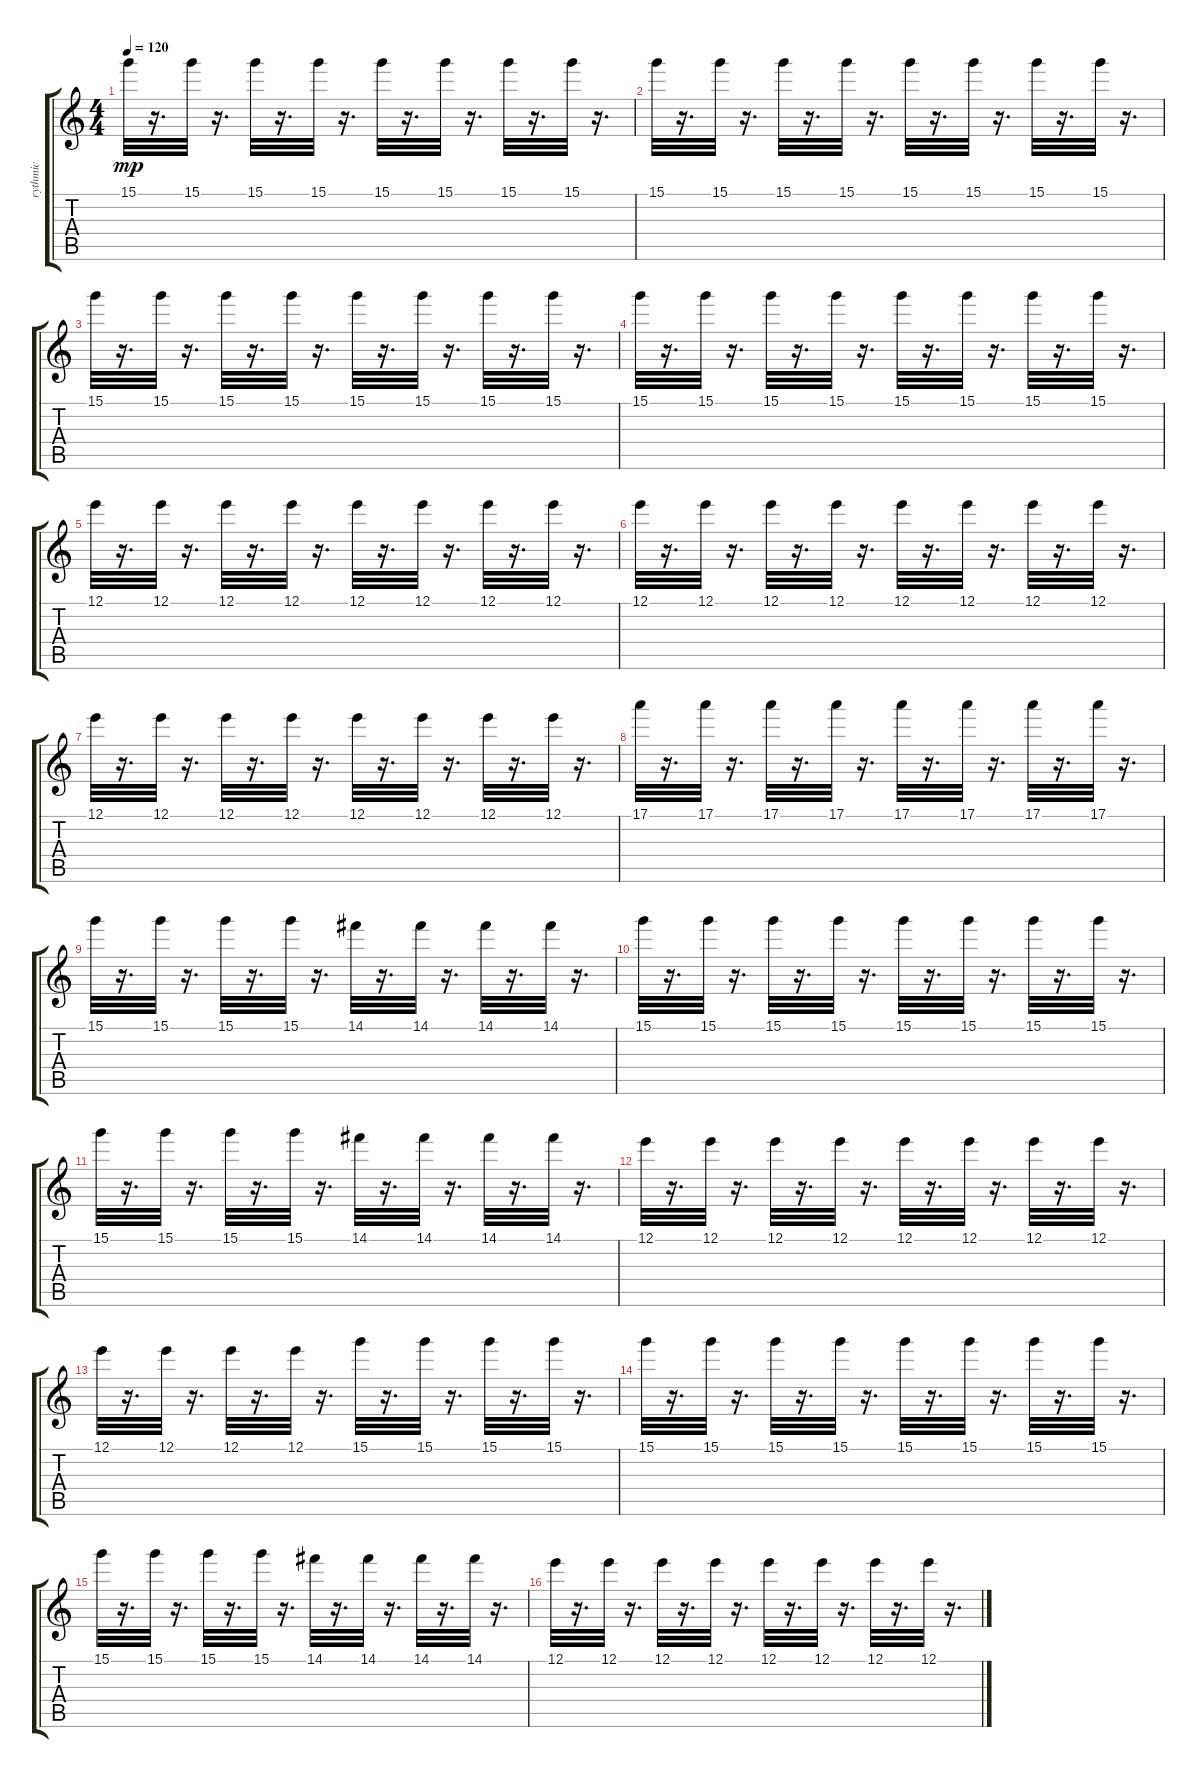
\track ("rythmic" "rythmic") {instrument banjo}
\staff {score tabs}
\tuning (E4 B3 G3 D3 A2 E2) {hide}
\displaytranspose 12
\ts (4 4)
\tempo 120
\clef g2
\ks c
15.1.32{dy mp} r.16{d} 15.1.32 r.16{d} 15.1.32 r.16{d} 15.1.32 r.16{d} 15.1.32 r.16{d} 15.1.32 r.16{d} 15.1.32 r.16{d} 15.1.32 r.16{d} |
15.1.32 r.16{d} 15.1.32 r.16{d} 15.1.32 r.16{d} 15.1.32 r.16{d} 15.1.32 r.16{d} 15.1.32 r.16{d} 15.1.32 r.16{d} 15.1.32 r.16{d} |
15.1.32 r.16{d} 15.1.32 r.16{d} 15.1.32 r.16{d} 15.1.32 r.16{d} 15.1.32 r.16{d} 15.1.32 r.16{d} 15.1.32 r.16{d} 15.1.32 r.16{d} |
15.1.32 r.16{d} 15.1.32 r.16{d} 15.1.32 r.16{d} 15.1.32 r.16{d} 15.1.32 r.16{d} 15.1.32 r.16{d} 15.1.32 r.16{d} 15.1.32 r.16{d} |
12.1.32 r.16{d} 12.1.32 r.16{d} 12.1.32 r.16{d} 12.1.32 r.16{d} 12.1.32 r.16{d} 12.1.32 r.16{d} 12.1.32 r.16{d} 12.1.32 r.16{d} |
12.1.32 r.16{d} 12.1.32 r.16{d} 12.1.32 r.16{d} 12.1.32 r.16{d} 12.1.32 r.16{d} 12.1.32 r.16{d} 12.1.32 r.16{d} 12.1.32 r.16{d} |
12.1.32 r.16{d} 12.1.32 r.16{d} 12.1.32 r.16{d} 12.1.32 r.16{d} 12.1.32 r.16{d} 12.1.32 r.16{d} 12.1.32 r.16{d} 12.1.32 r.16{d} |
17.1.32 r.16{d} 17.1.32 r.16{d} 17.1.32 r.16{d} 17.1.32 r.16{d} 17.1.32 r.16{d} 17.1.32 r.16{d} 17.1.32 r.16{d} 17.1.32 r.16{d} |
15.1.32 r.16{d} 15.1.32 r.16{d} 15.1.32 r.16{d} 15.1.32 r.16{d} 14.1.32 r.16{d} 14.1.32 r.16{d} 14.1.32 r.16{d} 14.1.32 r.16{d} |
15.1.32 r.16{d} 15.1.32 r.16{d} 15.1.32 r.16{d} 15.1.32 r.16{d} 15.1.32 r.16{d} 15.1.32 r.16{d} 15.1.32 r.16{d} 15.1.32 r.16{d} |
15.1.32 r.16{d} 15.1.32 r.16{d} 15.1.32 r.16{d} 15.1.32 r.16{d} 14.1.32 r.16{d} 14.1.32 r.16{d} 14.1.32 r.16{d} 14.1.32 r.16{d} |
12.1.32 r.16{d} 12.1.32 r.16{d} 12.1.32 r.16{d} 12.1.32 r.16{d} 12.1.32 r.16{d} 12.1.32 r.16{d} 12.1.32 r.16{d} 12.1.32 r.16{d} |
12.1.32 r.16{d} 12.1.32 r.16{d} 12.1.32 r.16{d} 12.1.32 r.16{d} 15.1.32 r.16{d} 15.1.32 r.16{d} 15.1.32 r.16{d} 15.1.32 r.16{d} |
15.1.32 r.16{d} 15.1.32 r.16{d} 15.1.32 r.16{d} 15.1.32 r.16{d} 15.1.32 r.16{d} 15.1.32 r.16{d} 15.1.32 r.16{d} 15.1.32 r.16{d} |
15.1.32 r.16{d} 15.1.32 r.16{d} 15.1.32 r.16{d} 15.1.32 r.16{d} 14.1.32 r.16{d} 14.1.32 r.16{d} 14.1.32 r.16{d} 14.1.32 r.16{d} |
12.1.32 r.16{d} 12.1.32 r.16{d} 12.1.32 r.16{d} 12.1.32 r.16{d} 12.1.32 r.16{d} 12.1.32 r.16{d} 12.1.32 r.16{d} 12.1.32 r.16{d}
